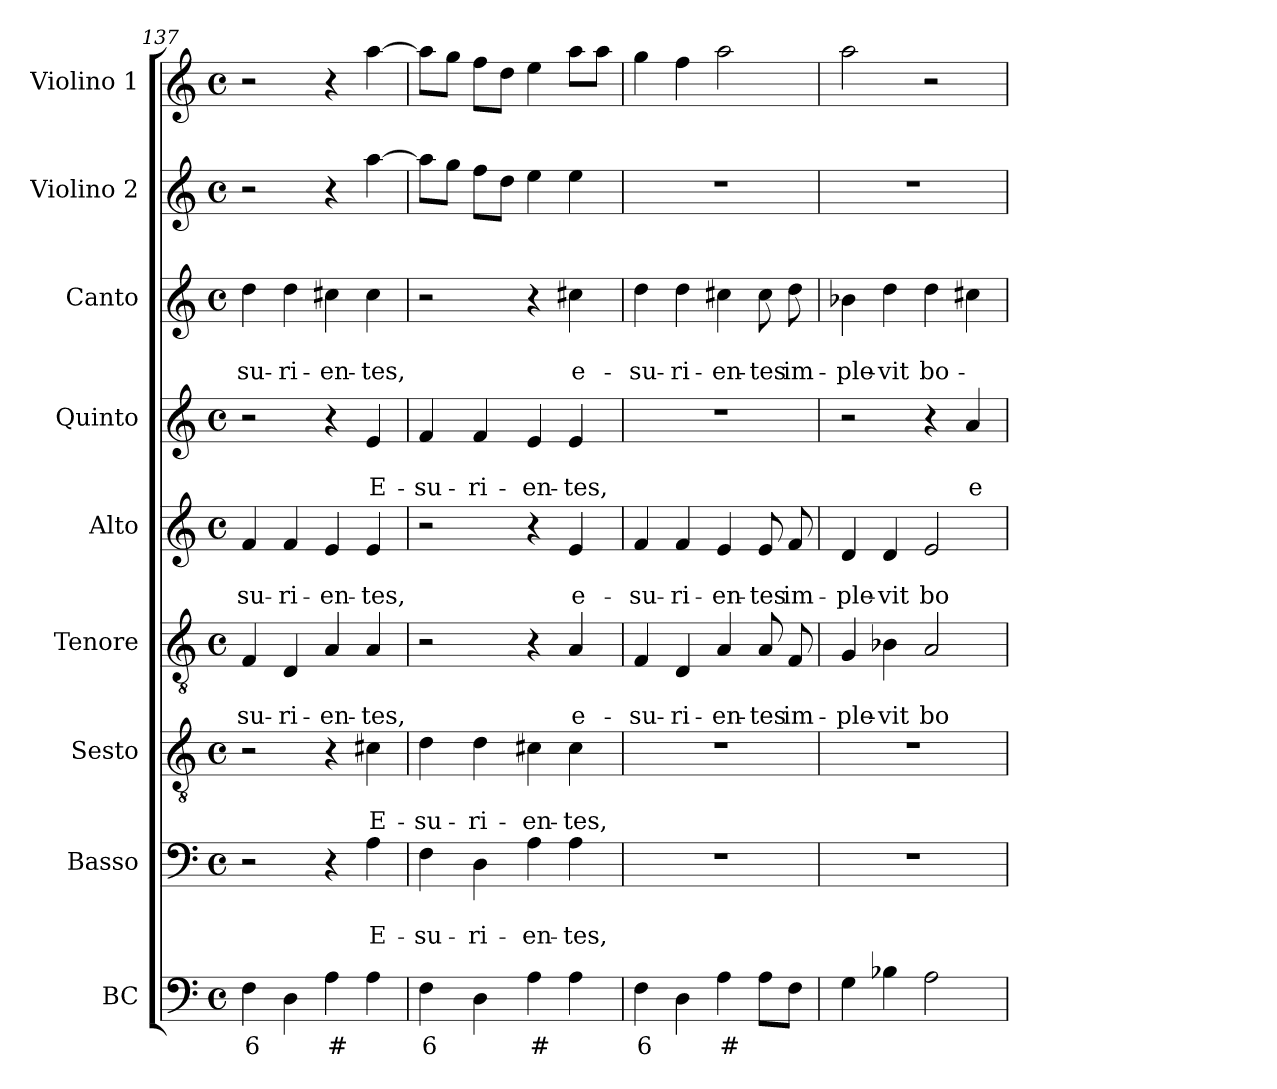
**kern	**text	**kern	**text	**text	**kern	**text	**text	**kern	**text	**text	**kern	**text	**text	**kern	**text	**text	**kern	**text	**text	**kern	**kern
*part9	*part9	*part8	*part8	*part8	*part7	*part7	*part7	*part6	*part6	*part6	*part5	*part5	*part5	*part4	*part4	*part4	*part3	*part3	*part3	*part2	*part1
*staff9	*staff9	*staff8	*staff8	*staff8	*staff7	*staff7	*staff7	*staff6	*staff6	*staff6	*staff5	*staff5	*staff5	*staff4	*staff4	*staff4	*staff3	*staff3	*staff3	*staff2	*staff1
*I"BC	*	*I"Basso	*	*	*I"Sesto	*	*	*I"Tenore	*	*	*I"Alto	*	*	*I"Quinto	*	*	*I"Canto	*	*	*I"Violino 2	*I"Violino 1
*I'Bc	*	*I'B	*	*	*I'S	*	*	*I'T	*	*	*I'A	*	*	*I'Q	*	*	*I'C	*	*	*I'V2	*I'V1
*clefF4	*	*clefF4	*	*	*clefGv2	*	*	*clefGv2	*	*	*clefG2	*	*	*clefG2	*	*	*clefG2	*	*	*clefG2	*clefG2
*k[]	*	*k[]	*	*	*k[]	*	*	*k[]	*	*	*k[]	*	*	*k[]	*	*	*k[]	*	*	*k[]	*k[]
*C:	*	*C:	*	*	*C:	*	*	*C:	*	*	*C:	*	*	*C:	*	*	*C:	*	*	*C:	*C:
*M4/4	*	*M4/4	*	*	*M4/4	*	*	*M4/4	*	*	*M4/4	*	*	*M4/4	*	*	*M4/4	*	*	*M4/4	*M4/4
*met(c)	*	*met(c)	*	*	*met(c)	*	*	*met(c)	*	*	*met(c)	*	*	*met(c)	*	*	*met(c)	*	*	*met(c)	*met(c)
=137	=137	=137	=137	=137	=137	=137	=137	=137	=137	=137	=137	=137	=137	=137	=137	=137	=137	=137	=137	=137	=137
!	!LO:LY:b	!	!	!	!	!	!	!	!	!LO:LY:b	!	!	!LO:LY:b	!	!	!	!	!	!LO:LY:b	!	!
4F\	6	2r	.	.	2r	.	.	4F/	.	-su-	4f/	.	-su-	2r	.	.	4dd\	.	-su-	2r	2r
!	!	!	!	!	!	!	!	!	!	!LO:LY:b	!	!	!LO:LY:b	!	!	!	!	!	!LO:LY:b	!	!
4D\	.	.	.	.	.	.	.	4D/	.	-ri-	4f/	.	-ri-	.	.	.	4dd\	.	-ri-	.	.
!	!LO:LY:b	!	!	!	!	!	!	!	!	!LO:LY:b	!	!	!LO:LY:b	!	!	!	!	!	!LO:LY:b	!	!
4A\	#	4r	.	.	4r	.	.	4A/	.	-en-	4e/	.	-en-	4r	.	.	4cc#X\	.	-en-	4r	4r
!	!	!	!	!LO:LY:b	!	!	!LO:LY:b	!	!	!LO:LY:b	!	!	!LO:LY:b	!	!	!LO:LY:b	!	!	!LO:LY:b	!	!
4A\	.	4A\	.	E-	4c#X\	.	E-	4A/	.	-tes,	4e/	.	-tes,	4e/	.	E-	4cc#\	.	-tes,	[4aa\	[4aa\
=138	=138	=138	=138	=138	=138	=138	=138	=138	=138	=138	=138	=138	=138	=138	=138	=138	=138	=138	=138	=138	=138
!	!LO:LY:b	!	!	!LO:LY:b	!	!	!LO:LY:b	!	!	!	!	!	!	!	!	!LO:LY:b	!	!	!	!	!
4F\	6	4F\	.	-su-	4d\	.	-su-	2r	.	.	2r	.	.	4f/	.	-su-	2r	.	.	8aa\L]	8aa\L]
.	.	.	.	.	.	.	.	.	.	.	.	.	.	.	.	.	.	.	.	8gg\J	8gg\J
!	!	!	!	!LO:LY:b	!	!	!LO:LY:b	!	!	!	!	!	!	!	!	!LO:LY:b	!	!	!	!	!
4D\	.	4D\	.	-ri-	4d\	.	-ri-	.	.	.	.	.	.	4f/	.	-ri-	.	.	.	8ff\L	8ff\L
.	.	.	.	.	.	.	.	.	.	.	.	.	.	.	.	.	.	.	.	8dd\J	8dd\J
!	!LO:LY:b	!	!	!LO:LY:b	!	!	!LO:LY:b	!	!	!	!	!	!	!	!	!LO:LY:b	!	!	!	!	!
4A\	#	4A\	.	-en-	4c#X\	.	-en-	4r	.	.	4r	.	.	4e/	.	-en-	4r	.	.	4ee\	4ee\
!	!	!	!	!LO:LY:b	!	!	!LO:LY:b	!	!	!LO:LY:b	!	!	!LO:LY:b	!	!	!LO:LY:b	!	!	!LO:LY:b	!	!
4A\	.	4A\	.	-tes,	4c#\	.	-tes,	4A/	.	e-	4e/	.	e-	4e/	.	-tes,	4cc#X\	.	e-	4ee\	8aa\L
.	.	.	.	.	.	.	.	.	.	.	.	.	.	.	.	.	.	.	.	.	8aa\J
=139	=139	=139	=139	=139	=139	=139	=139	=139	=139	=139	=139	=139	=139	=139	=139	=139	=139	=139	=139	=139	=139
!	!LO:LY:b	!	!	!	!	!	!	!	!	!LO:LY:b	!	!	!LO:LY:b	!	!	!	!	!	!LO:LY:b	!	!
4F\	6	1r	.	.	1r	.	.	4F/	.	-su-	4f/	.	-su-	1r	.	.	4dd\	.	-su-	1r	4gg\
!	!	!	!	!	!	!	!	!	!	!LO:LY:b	!	!	!LO:LY:b	!	!	!	!	!	!LO:LY:b	!	!
4D\	.	.	.	.	.	.	.	4D/	.	-ri-	4f/	.	-ri-	.	.	.	4dd\	.	-ri-	.	4ff\
!	!LO:LY:b	!	!	!	!	!	!	!	!	!LO:LY:b	!	!	!LO:LY:b	!	!	!	!	!	!LO:LY:b	!	!
4A\	#	.	.	.	.	.	.	4A/	.	-en-	4e/	.	-en-	.	.	.	4cc#X\	.	-en-	.	2aa\
!	!	!	!	!	!	!	!	!	!	!LO:LY:b	!	!	!LO:LY:b	!	!	!	!	!	!LO:LY:b	!	!
8A\L	.	.	.	.	.	.	.	8A/	.	-tes	8e/	.	-tes	.	.	.	8cc#\	.	-tes	.	.
!	!	!	!	!	!	!	!	!	!	!LO:LY:b	!	!	!LO:LY:b	!	!	!	!	!	!LO:LY:b	!	!
8F\J	.	.	.	.	.	.	.	8F/	.	im-	8f/	.	im-	.	.	.	8dd\	.	im-	.	.
=140	=140	=140	=140	=140	=140	=140	=140	=140	=140	=140	=140	=140	=140	=140	=140	=140	=140	=140	=140	=140	=140
!	!	!	!	!	!	!	!	!	!	!LO:LY:b	!	!	!LO:LY:b	!	!	!	!	!	!LO:LY:b	!	!
4G\	.	1r	.	.	1r	.	.	4G/	.	-ple-	4d/	.	-ple-	2r	.	.	4b-X\	.	-ple-	1r	2aa\
!	!	!	!	!	!	!	!	!	!	!LO:LY:b	!	!	!LO:LY:b	!	!	!	!	!	!LO:LY:b	!	!
4B-X\	.	.	.	.	.	.	.	4B-X\	.	-vit	4d/	.	-vit	.	.	.	4dd\	.	-vit	.	.
!	!	!	!	!	!	!	!	!	!	!LO:LY:b	!	!	!LO:LY:b	!	!	!	!	!	!LO:LY:b	!	!
2A\	.	.	.	.	.	.	.	2A/	.	bo-	2e/	.	bo-	4r	.	.	4dd\	.	bo-	.	2r
!	!	!	!	!	!	!	!	!	!	!	!	!	!	!	!	!LO:LY:b	!	!	!	!	!
.	.	.	.	.	.	.	.	.	.	.	.	.	.	4a/	.	e-	4cc#X\	.	.	.	.
=	=	=	=	=	=	=	=	=	=	=	=	=	=	=	=	=	=	=	=	=	=
*-	*-	*-	*-	*-	*-	*-	*-	*-	*-	*-	*-	*-	*-	*-	*-	*-	*-	*-	*-	*-	*-
